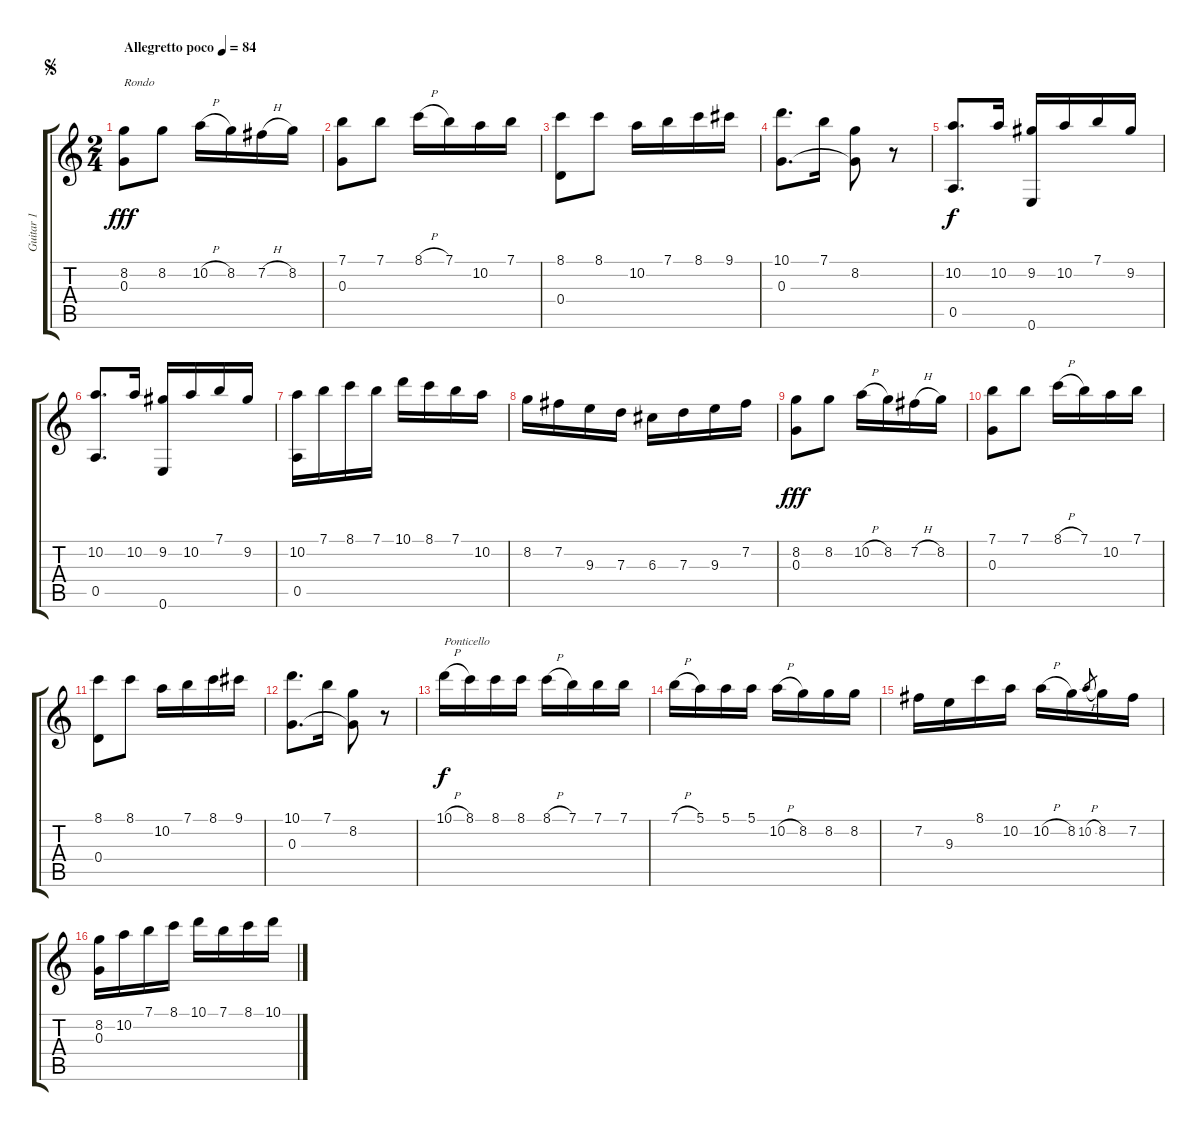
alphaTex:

\track ("Guitar 1" "Guitar 1") {instrument acousticguitarnylon}
\staff {score tabs}
\tuning (E4 B3 G3 D3 A2 E2) {hide}
\ts (2 4)
\jump segno
\tempo (84 "Allegretto poco")
\clef g2
\ks c
(8.2 0.3).8{txt "Rondo" dy fff instrument acousticguitarnylon} 8.2.8 10.2{h}.16 8.2.16 7.2{h}.16 8.2.16 |
(7.1 0.3).8 7.1.8 8.1{h}.16 7.1.16 10.2.16 7.1.16 |
(8.1 0.4).8 8.1.8 10.2.16 7.1.16 8.1.16 9.1.16 |
(10.1 0.3).8{d} 7.1.16 (8.2 0.3{t}).8 r.8 |
(10.2 0.5).8{d dy f} 10.2.16 (9.2 0.6).16 10.2.16 7.1.16 9.2.16 |
(10.2 0.5).8{d} 10.2.16 (9.2 0.6).16 10.2.16 7.1.16 9.2.16 |
(10.2 0.5).16 7.1.16 8.1.16 7.1.16 10.1.16 8.1.16 7.1.16 10.2.16 |
8.2.16 7.2.16 9.3.16 7.3.16 6.3.16 7.3.16 9.3.16 7.2.16 |
(8.2 0.3).8{dy fff} 8.2.8 10.2{h}.16 8.2.16 7.2{h}.16 8.2.16 |
(7.1 0.3).8 7.1.8 8.1{h}.16 7.1.16 10.2.16 7.1.16 |
(8.1 0.4).8 8.1.8 10.2.16 7.1.16 8.1.16 9.1.16 |
(10.1 0.3).8{d} 7.1.16 (8.2 0.3{t}).8 r.8 |
10.1{h}.16{txt "Ponticello" dy f} 8.1.16 8.1.16 8.1.16 8.1{h}.16 7.1.16 7.1.16 7.1.16 |
7.1{h}.16 5.1.16 5.1.16 5.1.16 10.2{h}.16 8.2.16 8.2.16 8.2.16 |
7.2.16 9.3.16 8.1.16 10.2.16 10.2{h}.16 8.2.16 10.2{h}.8{gr} 8.2.16 7.2.16 |
(8.2 0.3).16 10.2.16 7.1.16 8.1.16 10.1.16 7.1.16 8.1.16 10.1.16
